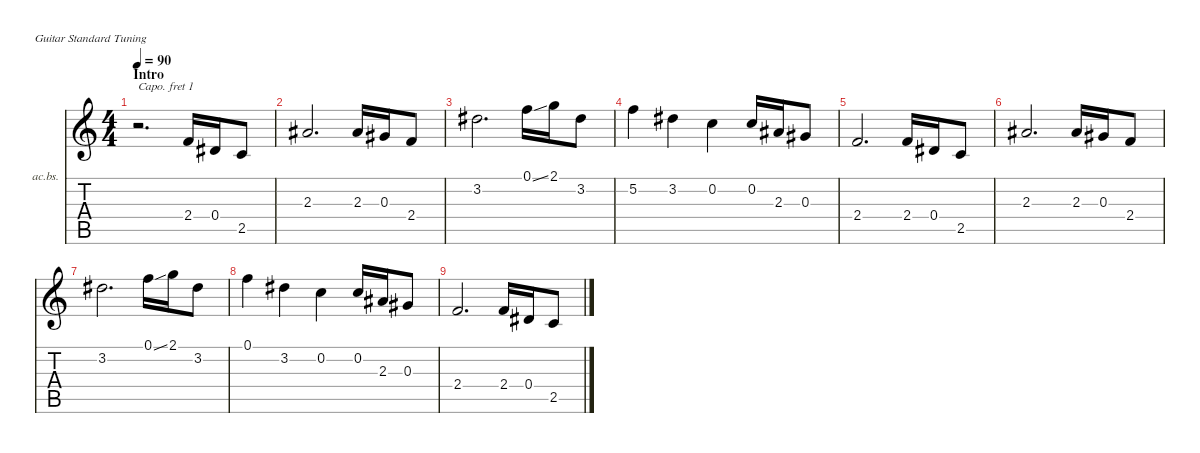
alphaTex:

\defaultSystemsLayout 4
\hideDynamics
\bracketExtendMode nobrackets
\firstSystemTrackNameOrientation horizontal
\otherSystemsTrackNameOrientation horizontal
\chordDiagramsInScore
\track ("Theme" "ac.bs.") {instrument acousticbass}
\staff {score tabs}
\capo 1
\tuning (E4 B3 G3 D3 A2 E2)
\ts (4 4)
\section ("" "Intro")
\tempo 90
\clef g2
\ks c
r.2{d dy f instrument acousticbass beam Down} 2.4.16{beam Up} 0.4{acc #}.16{beam Up} 2.5.8{beam Up} |
2.3{acc #}.2{d beam Up} 2.3{acc #}.16{beam Up} 0.3{acc #}.16{beam Up} 2.4.8{beam Up} |
3.2{acc #}.2{d beam Down} 0.1{ss}.16{beam Down} 2.1.16{beam Down} 3.2{acc #}.8{beam Down} |
5.2.4{beam Down} 3.2{acc #}.4{beam Down} 0.2.4{beam Down} 0.2.16{beam Up} 2.3{acc #}.16{beam Up} 0.3{acc #}.8{beam Up} |
2.4.2{d beam Up} 2.4.16{beam Up} 0.4{acc #}.16{beam Up} 2.5.8{beam Up} |
2.3{acc #}.2{d beam Up} 2.3{acc #}.16{beam Up} 0.3{acc #}.16{beam Up} 2.4.8{beam Up} |
3.2{acc #}.2{d beam Down} 0.1{ss}.16{beam Down} 2.1.16{beam Down} 3.2{acc #}.8{beam Down} |
0.1.4{beam Down} 3.2{acc #}.4{beam Down} 0.2.4{beam Down} 0.2.16{beam Up} 2.3{acc #}.16{beam Up} 0.3{acc #}.8{beam Up} |
2.4.2{d beam Up} 2.4.16{beam Up} 0.4{acc #}.16{beam Up} 2.5.8{beam Up}
